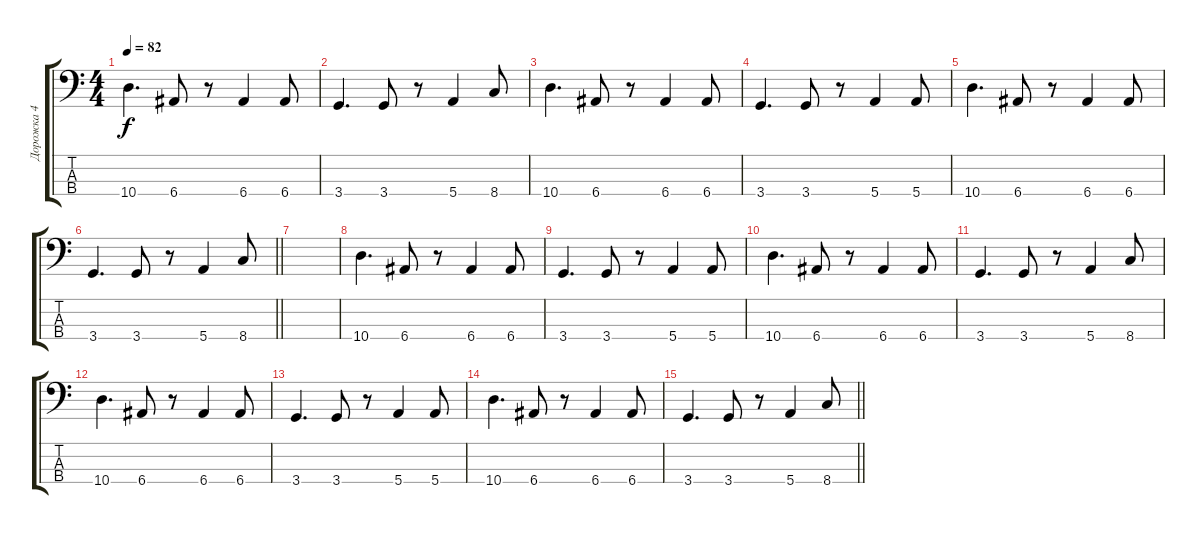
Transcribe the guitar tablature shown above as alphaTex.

\track ("Дорожка 4" "Дорожка 4") {instrument electricbassfinger}
\staff {score tabs}
\tuning (G2 D2 A1 E1) {hide}
\ts (4 4)
\tempo 82
\clef f4
\ks c
10.4.4{d dy f} 6.4.8 r.8 6.4.4 6.4.8 |
3.4.4{d} 3.4.8 r.8 5.4.4 8.4.8 |
10.4.4{d} 6.4.8 r.8 6.4.4 6.4.8 |
3.4.4{d} 3.4.8 r.8 5.4.4 5.4.8 |
10.4.4{d} 6.4.8 r.8 6.4.4 6.4.8 |
\barLineRight lightlight
3.4.4{d} 3.4.8 r.8 5.4.4 8.4.8 |
|
10.4.4{d} 6.4.8 r.8 6.4.4 6.4.8 |
3.4.4{d} 3.4.8 r.8 5.4.4 5.4.8 |
10.4.4{d} 6.4.8 r.8 6.4.4 6.4.8 |
3.4.4{d} 3.4.8 r.8 5.4.4 8.4.8 |
10.4.4{d} 6.4.8 r.8 6.4.4 6.4.8 |
3.4.4{d} 3.4.8 r.8 5.4.4 5.4.8 |
10.4.4{d} 6.4.8 r.8 6.4.4 6.4.8 |
\barLineRight lightlight
3.4.4{d} 3.4.8 r.8 5.4.4 8.4.8
